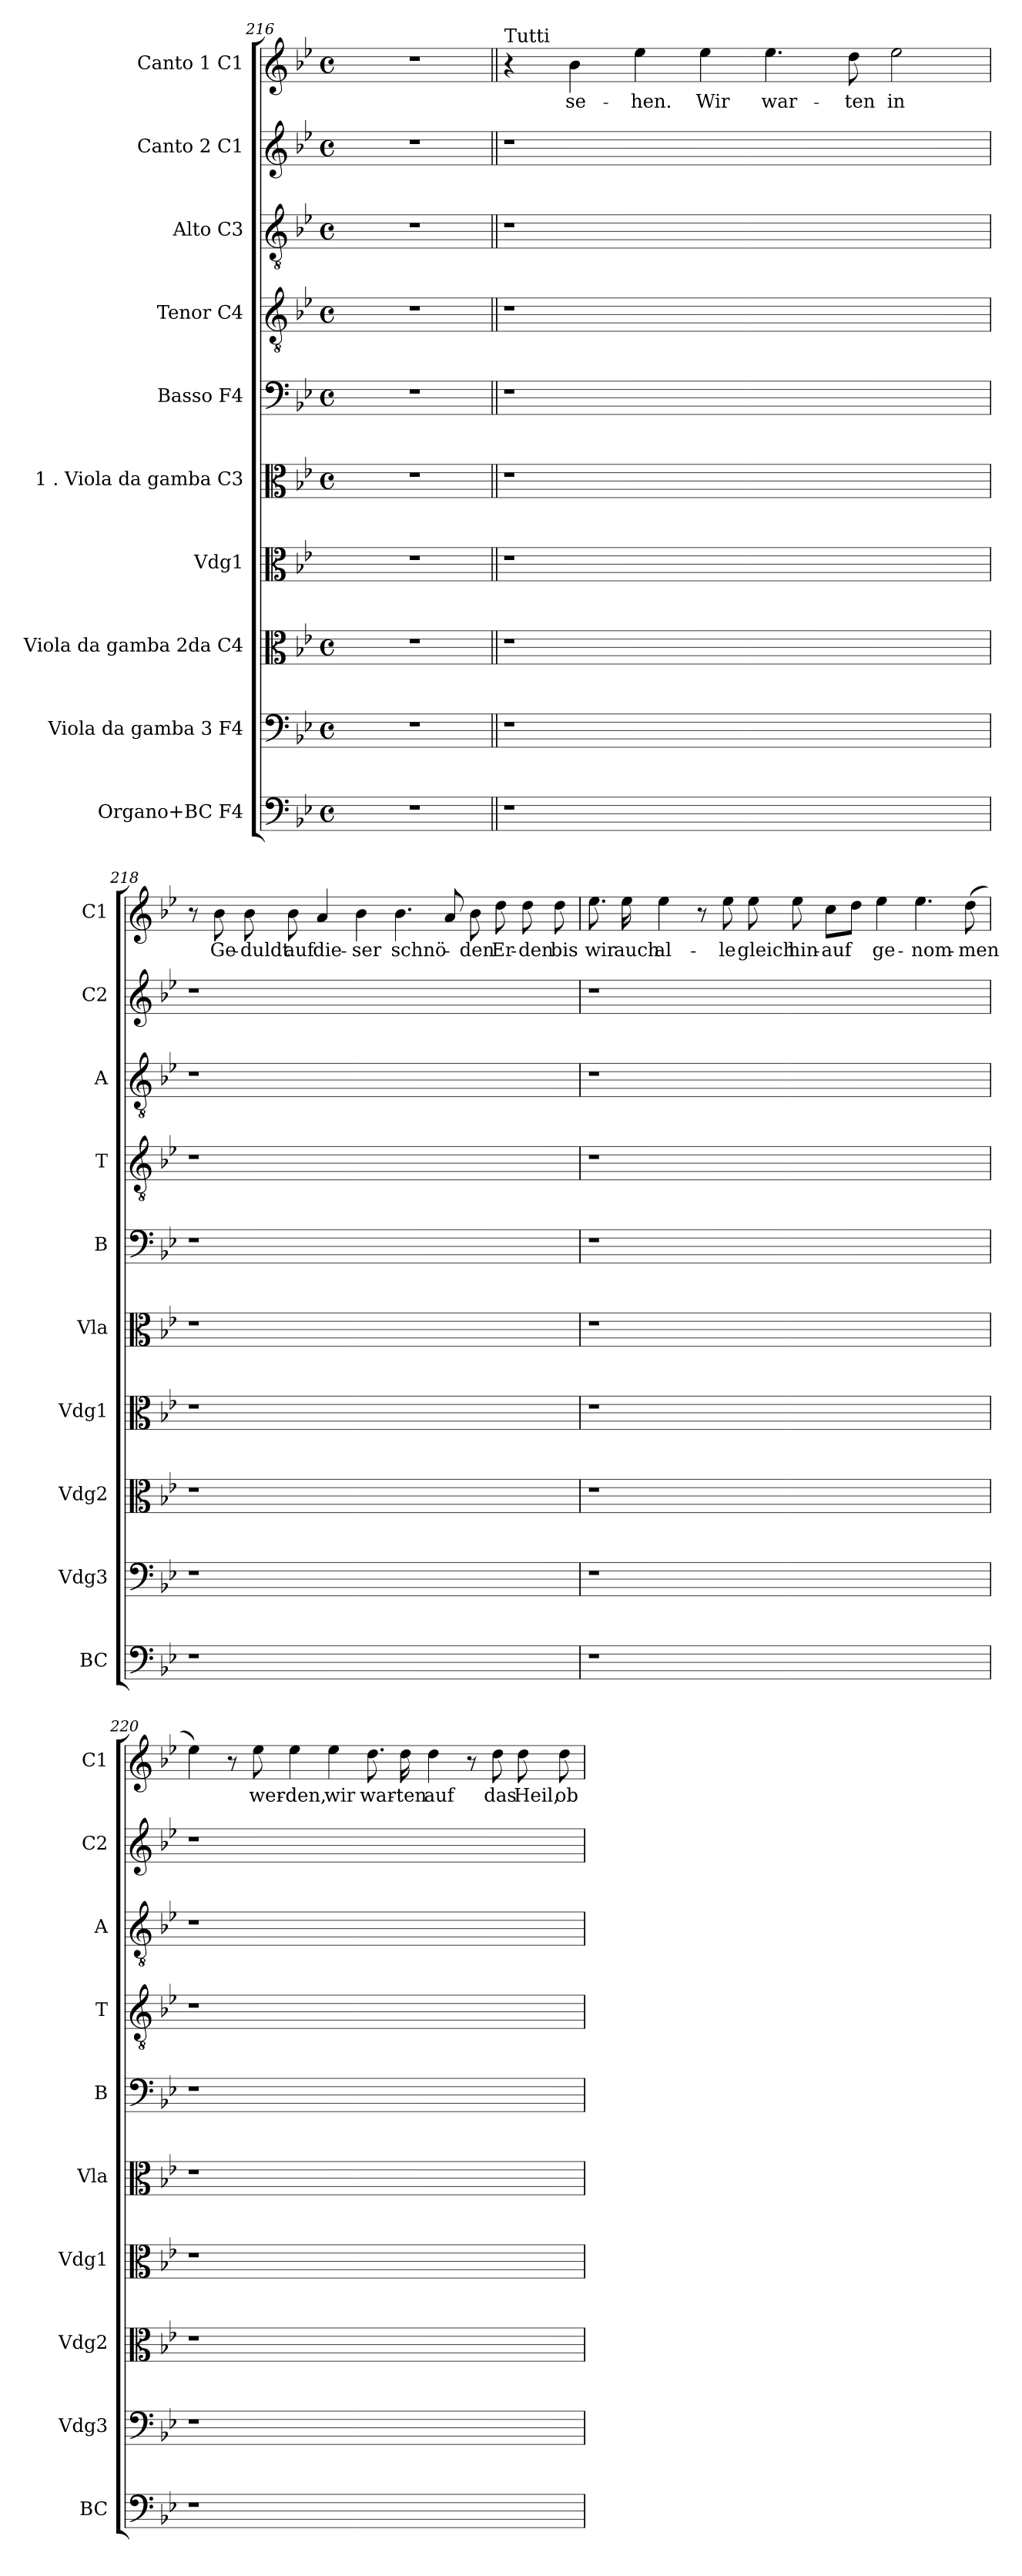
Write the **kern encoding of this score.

**kern	**kern	**kern	**kern	**kern	**kern	**kern	**kern	**kern	**kern	**text
*part10	*part9	*part8	*part7	*part6	*part5	*part4	*part3	*part2	*part1	*part1
*staff10	*staff9	*staff8	*staff7	*staff6	*staff5	*staff4	*staff3	*staff2	*staff1	*staff1
*I"Organo+BC F4	*I"Viola da gamba 3 F4	*I"Viola da gamba 2da C4	*I"Vdg1	*I"1 . Viola da gamba C3	*I"Basso F4	*I"Tenor C4	*I"Alto C3	*I"Canto 2 C1	*I"Canto 1 C1	*
*I'BC	*I'Vdg3	*I'Vdg2	*I'Vdg1	*I'Vla	*I'B	*I'T	*I'A	*I'C2	*I'C1	*
*clefF4	*clefF4	*clefC3	*clefC3	*clefC3	*clefF4	*clefGv2	*clefGv2	*clefG2	*clefG2	*
*k[b-e-]	*k[b-e-]	*k[b-e-]	*k[b-e-]	*k[b-e-]	*k[b-e-]	*k[b-e-]	*k[b-e-]	*k[b-e-]	*k[b-e-]	*
*B-:	*B-:	*B-:	*B-:	*B-:	*B-:	*B-:	*B-:	*B-:	*B-:	*
*M4/4	*M4/4	*M4/4	*	*M4/4	*M4/4	*M4/4	*M4/4	*M4/4	*M4/4	*
*met(c)	*met(c)	*met(c)	*	*met(c)	*met(c)	*met(c)	*met(c)	*met(c)	*met(c)	*
=216	=216	=216	=216	=216	=216	=216	=216	=216	=216	=216
1r	1r	1r	1r	1r	1r	1r	1r	1r	1r	.
=217||	=217||	=217||	=217||	=217||	=217||	=217||	=217||	=217||	=217||	=217||
!	!	!	!	!	!	!	!	!	!LO:TX:a:t=Tutti	!
1r	1r	1r	1r	1r	1r	1r	1r	1r	4r	.
!	!	!	!	!	!	!	!	!	!	!LO:LY:b
.	.	.	.	.	.	.	.	.	4b-\	se-
!	!	!	!	!	!	!	!	!	!	!LO:LY:b
.	.	.	.	.	.	.	.	.	4ee-\	-hen.
!	!	!	!	!	!	!	!	!	!	!LO:LY:b
.	.	.	.	.	.	.	.	.	4ee-\	Wir
!	!	!	!	!	!	!	!	!	!	!LO:LY:b
1ryy	1ryy	1ryy	1ryy	1ryy	1ryy	1ryy	1ryy	1ryy	4.ee-\	war-
!	!	!	!	!	!	!	!	!	!	!LO:LY:b
.	.	.	.	.	.	.	.	.	8dd\	-ten
!	!	!	!	!	!	!	!	!	!	!LO:LY:b
.	.	.	.	.	.	.	.	.	2ee-\	in
!!LO:LB:g=z
=218	=218	=218	=218	=218	=218	=218	=218	=218	=218	=218
1r	1r	1r	1r	1r	1r	1r	1r	1r	8r	.
!	!	!	!	!	!	!	!	!	!	!LO:LY:b
.	.	.	.	.	.	.	.	.	8b-\	Ge-
!	!	!	!	!	!	!	!	!	!	!LO:LY:b
.	.	.	.	.	.	.	.	.	8b-\	-duldt
!	!	!	!	!	!	!	!	!	!	!LO:LY:b
.	.	.	.	.	.	.	.	.	8b-\	auf
!	!	!	!	!	!	!	!	!	!	!LO:LY:b
.	.	.	.	.	.	.	.	.	4a/	die-
!	!	!	!	!	!	!	!	!	!	!LO:LY:b
.	.	.	.	.	.	.	.	.	4b-\	-ser
!	!	!	!	!	!	!	!	!	!	!LO:LY:b
1ryy	1ryy	1ryy	1ryy	1ryy	1ryy	1ryy	1ryy	1ryy	4.b-\	schnö-
.	.	.	.	.	.	.	.	.	8a/	.
!	!	!	!	!	!	!	!	!	!	!LO:LY:b
.	.	.	.	.	.	.	.	.	8b-\	-den
!	!	!	!	!	!	!	!	!	!	!LO:LY:b
.	.	.	.	.	.	.	.	.	8dd\	Er-
!	!	!	!	!	!	!	!	!	!	!LO:LY:b
.	.	.	.	.	.	.	.	.	8dd\	-den
!	!	!	!	!	!	!	!	!	!	!LO:LY:b
.	.	.	.	.	.	.	.	.	8dd\	bis
=219	=219	=219	=219	=219	=219	=219	=219	=219	=219	=219
!	!	!	!	!	!	!	!	!	!	!LO:LY:b
1r	1r	1r	1r	1r	1r	1r	1r	1r	8.ee-\	wir
!	!	!	!	!	!	!	!	!	!	!LO:LY:b
.	.	.	.	.	.	.	.	.	16ee-\	auch
!	!	!	!	!	!	!	!	!	!	!LO:LY:b
.	.	.	.	.	.	.	.	.	4ee-\	al-
.	.	.	.	.	.	.	.	.	8r	.
!	!	!	!	!	!	!	!	!	!	!LO:LY:b
.	.	.	.	.	.	.	.	.	8ee-\	-le
!	!	!	!	!	!	!	!	!	!	!LO:LY:b
.	.	.	.	.	.	.	.	.	8ee-\	gleich
!	!	!	!	!	!	!	!	!	!	!LO:LY:b
.	.	.	.	.	.	.	.	.	8ee-\	hin-
!	!	!	!	!	!	!	!	!	!	!LO:LY:b
1ryy	1ryy	1ryy	1ryy	1ryy	1ryy	1ryy	1ryy	1ryy	8cc\L	-auf
.	.	.	.	.	.	.	.	.	8dd\J	.
!	!	!	!	!	!	!	!	!	!	!LO:LY:b
.	.	.	.	.	.	.	.	.	4ee-\	ge-
!	!	!	!	!	!	!	!	!	!	!LO:LY:b
.	.	.	.	.	.	.	.	.	4.ee-\	-nom-
!	!	!	!	!	!	!	!	!	!	!LO:LY:b
.	.	.	.	.	.	.	.	.	(>8dd\	-men
!!LO:LB:g=z
=220	=220	=220	=220	=220	=220	=220	=220	=220	=220	=220
1r	1r	1r	1r	1r	1r	1r	1r	1r	4ee-\)	.
.	.	.	.	.	.	.	.	.	8r	.
!	!	!	!	!	!	!	!	!	!	!LO:LY:b
.	.	.	.	.	.	.	.	.	8ee-\	wer-
!	!	!	!	!	!	!	!	!	!	!LO:LY:b
.	.	.	.	.	.	.	.	.	4ee-\	-den,
!	!	!	!	!	!	!	!	!	!	!LO:LY:b
.	.	.	.	.	.	.	.	.	4ee-\	wir
!	!	!	!	!	!	!	!	!	!	!LO:LY:b
1ryy	1ryy	1ryy	1ryy	1ryy	1ryy	1ryy	1ryy	1ryy	8.dd\	war-
!	!	!	!	!	!	!	!	!	!	!LO:LY:b
.	.	.	.	.	.	.	.	.	16dd\	-ten
!	!	!	!	!	!	!	!	!	!	!LO:LY:b
.	.	.	.	.	.	.	.	.	4dd\	auf
.	.	.	.	.	.	.	.	.	8r	.
!	!	!	!	!	!	!	!	!	!	!LO:LY:b
.	.	.	.	.	.	.	.	.	8dd\	das
!	!	!	!	!	!	!	!	!	!	!LO:LY:b
.	.	.	.	.	.	.	.	.	8dd\	Heil,
!	!	!	!	!	!	!	!	!	!	!LO:LY:b
.	.	.	.	.	.	.	.	.	8dd\	ob-
=	=	=	=	=	=	=	=	=	=	=
*-	*-	*-	*-	*-	*-	*-	*-	*-	*-	*-
